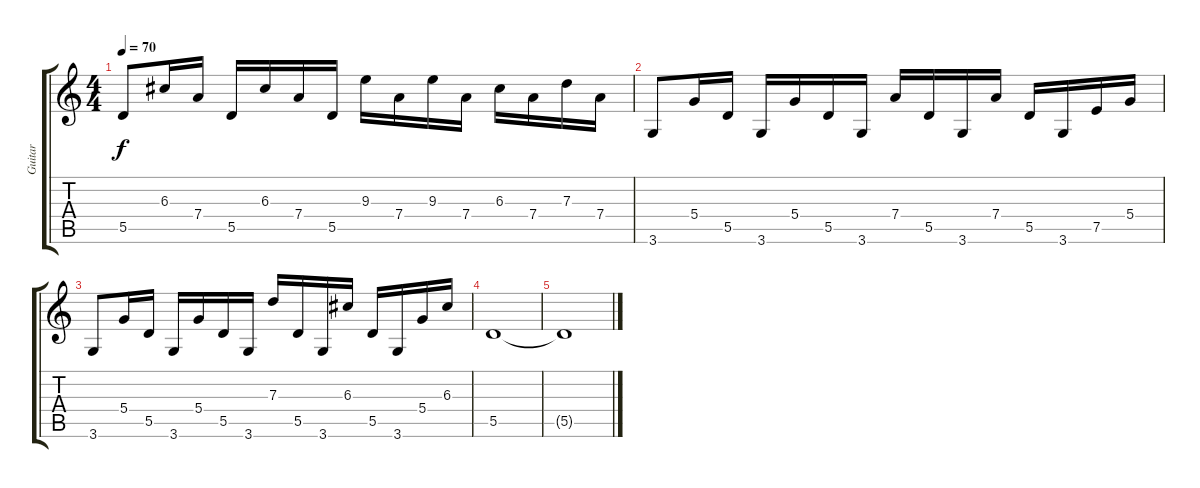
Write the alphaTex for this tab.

\track ("Guitar" "Guitar") {instrument electricguitarjazz}
\staff {score tabs}
\tuning (E4 B3 G3 D3 A2 E2) {hide}
\ts (4 4)
\tempo 70
\clef g2
\ks c
5.5.8{dy f} 6.3.16 7.4.16 5.5.16 6.3.16 7.4.16 5.5.16 9.3.16 7.4.16 9.3.16 7.4.16 6.3.16 7.4.16 7.3.16 7.4.16 |
3.6.8 5.4.16 5.5.16 3.6.16 5.4.16 5.5.16 3.6.16 7.4.16 5.5.16 3.6.16 7.4.16 5.5.16 3.6.16 7.5.16 5.4.16 |
3.6.8 5.4.16 5.5.16 3.6.16 5.4.16 5.5.16 3.6.16 7.3.16 5.5.16 3.6.16 6.3.16 5.5.16 3.6.16 5.4.16 6.3.16 |
5.5.1 |
5.5{t}.1
